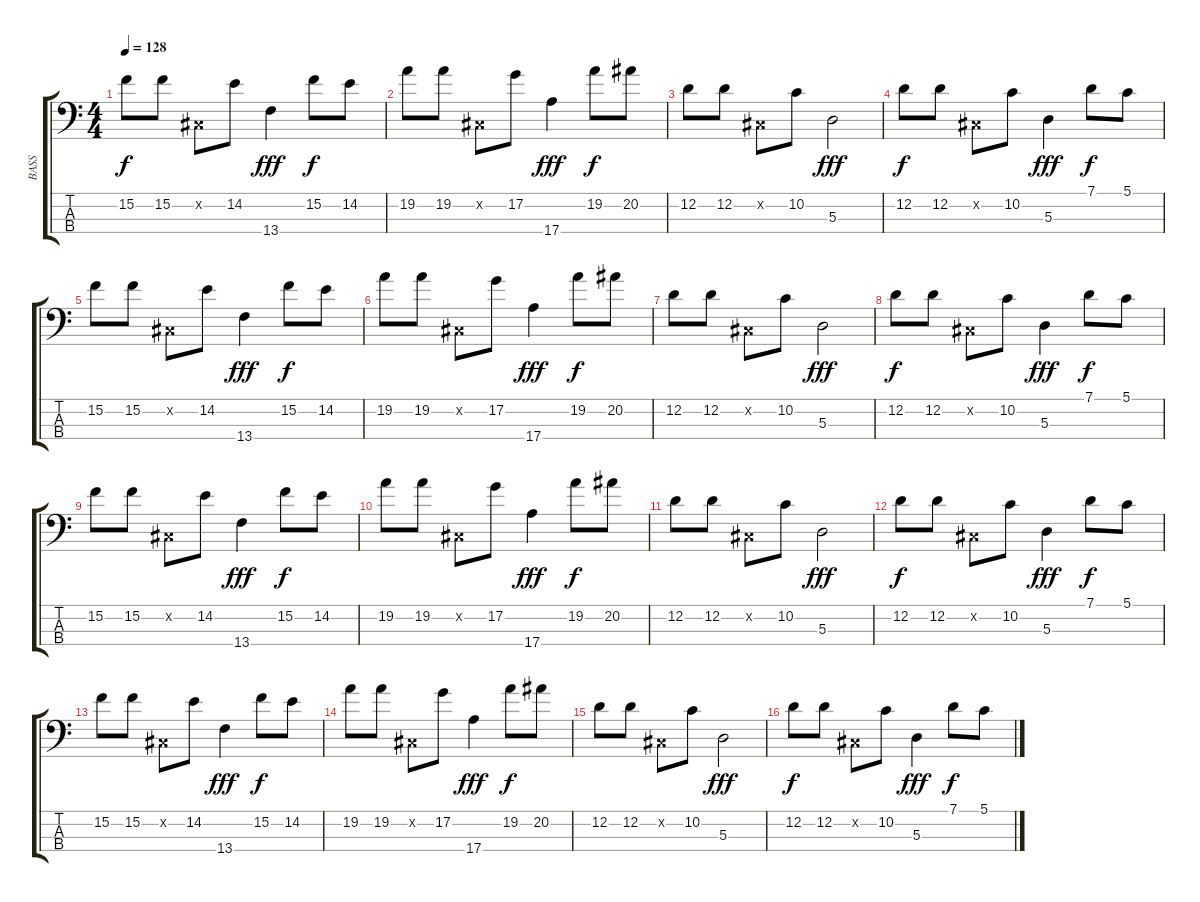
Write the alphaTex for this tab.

\track ("BASS" "BASS") {instrument electricbasspick}
\staff {score tabs}
\tuning (G2 D2 A1 E1) {hide}
\ts (4 4)
\tempo 128
\clef f4
\ks c
15.2.8{dy f} 15.2.8 -1.2{x}.8 14.2.8 13.4.4{dy fff} 15.2.8{dy f} 14.2.8 |
19.2.8 19.2.8 -1.2{x}.8 17.2.8 17.4.4{dy fff} 19.2.8{dy f} 20.2.8 |
12.2.8 12.2.8 -1.2{x}.8 10.2.8 5.3.2{dy fff} |
12.2.8{dy f} 12.2.8 -1.2{x}.8 10.2.8 5.3.4{dy fff} 7.1.8{dy f} 5.1.8 |
15.2.8 15.2.8 -1.2{x}.8 14.2.8 13.4.4{dy fff} 15.2.8{dy f} 14.2.8 |
19.2.8 19.2.8 -1.2{x}.8 17.2.8 17.4.4{dy fff} 19.2.8{dy f} 20.2.8 |
12.2.8 12.2.8 -1.2{x}.8 10.2.8 5.3.2{dy fff} |
12.2.8{dy f} 12.2.8 -1.2{x}.8 10.2.8 5.3.4{dy fff} 7.1.8{dy f} 5.1.8 |
15.2.8 15.2.8 -1.2{x}.8 14.2.8 13.4.4{dy fff} 15.2.8{dy f} 14.2.8 |
19.2.8 19.2.8 -1.2{x}.8 17.2.8 17.4.4{dy fff} 19.2.8{dy f} 20.2.8 |
12.2.8 12.2.8 -1.2{x}.8 10.2.8 5.3.2{dy fff} |
12.2.8{dy f} 12.2.8 -1.2{x}.8 10.2.8 5.3.4{dy fff} 7.1.8{dy f} 5.1.8 |
15.2.8 15.2.8 -1.2{x}.8 14.2.8 13.4.4{dy fff} 15.2.8{dy f} 14.2.8 |
19.2.8 19.2.8 -1.2{x}.8 17.2.8 17.4.4{dy fff} 19.2.8{dy f} 20.2.8 |
12.2.8 12.2.8 -1.2{x}.8 10.2.8 5.3.2{dy fff} |
12.2.8{dy f} 12.2.8 -1.2{x}.8 10.2.8 5.3.4{dy fff} 7.1.8{dy f} 5.1.8
